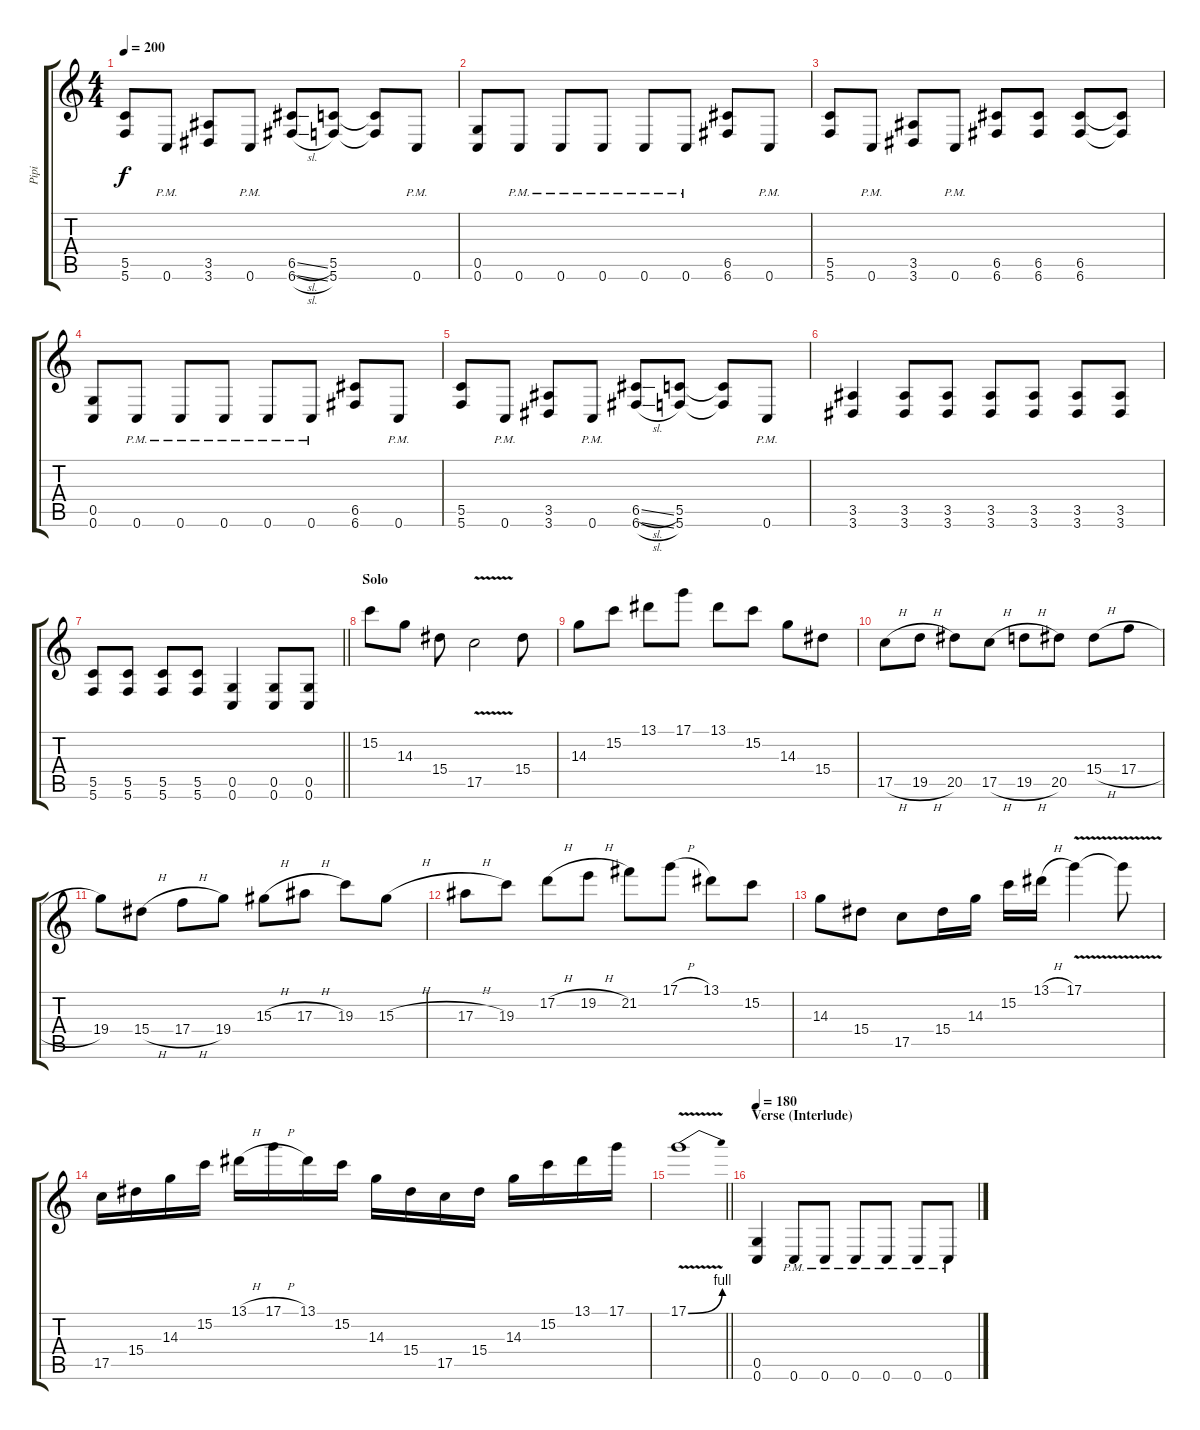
\track ("Pipi" "Pipi") {instrument distortionguitar}
\staff {score tabs}
\tuning (D4 A3 F3 C3 G2 C2) {hide}
\ts (4 4)
\tempo 200
\clef g2
\ks c
(5.5 5.6).8{dy f} 0.6{pm}.8 (3.5 3.6).8 0.6{pm}.8 (6.5{sl} 6.6{sl}).8 (5.5 5.6).8 (5.5{t} 5.6{t}).8 0.6{pm}.8 |
(0.5 0.6).8 0.6{pm}.8 0.6{pm}.8 0.6{pm}.8 0.6{pm}.8 0.6{pm}.8 (6.5 6.6).8 0.6{pm}.8 |
(5.5 5.6).8 0.6{pm}.8 (3.5 3.6).8 0.6{pm}.8 (6.5 6.6).8 (6.5 6.6).8 (6.5 6.6).8 (6.5{t} 6.6{t}).8 |
(0.5 0.6).8 0.6{pm}.8 0.6{pm}.8 0.6{pm}.8 0.6{pm}.8 0.6{pm}.8 (6.5 6.6).8 0.6{pm}.8 |
(5.5 5.6).8 0.6{pm}.8 (3.5 3.6).8 0.6{pm}.8 (6.5{sl} 6.6{sl}).8 (5.5 5.6).8 (5.5{t} 5.6{t}).8 0.6{pm}.8 |
(3.5 3.6).4 (3.5 3.6).8 (3.5 3.6).8 (3.5 3.6).8 (3.5 3.6).8 (3.5 3.6).8 (3.5 3.6).8 |
\barLineRight lightlight
(5.5 5.6).8 (5.5 5.6).8 (5.5 5.6).8 (5.5 5.6).8 (0.5 0.6).4 (0.5 0.6).8 (0.5 0.6).8 |
\section ("" "Solo")
15.2.8 14.3.8 15.4.8 17.5{v}.2 15.4.8 |
14.3.8 15.2.8 13.1.8 17.1.8 13.1.8 15.2.8 14.3.8 15.4.8 |
17.5{h}.8 19.5{h}.8 20.5.8 17.5{h}.8 19.5{h}.8 20.5.8 15.4{h}.8 17.4{h}.8 |
19.4.8 15.4{h}.8 17.4{h}.8 19.4.8 15.3{h}.8 17.3{h}.8 19.3.8 15.3{h}.8 |
17.3{h}.8 19.3.8 17.2{h}.8 19.2{h}.8 21.2.8 17.1{h}.8 13.1.8 15.2.8 |
14.3.8 15.4.8 17.5.8 15.4.16 14.3.16 15.2.16 13.1{h}.16 17.1{v}.4 17.1{t}.8 |
17.5.16 15.4.16 14.3.16 15.2.16 13.1{h}.16 17.1{h}.16 13.1.16 15.2.16 14.3.16 15.4.16 17.5.16 15.4.16 14.3.16 15.2.16 13.1.16 17.1.16 |
\barLineRight lightlight
17.1{be (bend 0 0 60 4) v}.1 |
\section ("" "Verse (Interlude)")
\tempo 180
(0.5 0.6).4 0.6{pm}.8 0.6{pm}.8 0.6{pm}.8 0.6{pm}.8 0.6{pm}.8 0.6{pm}.8
